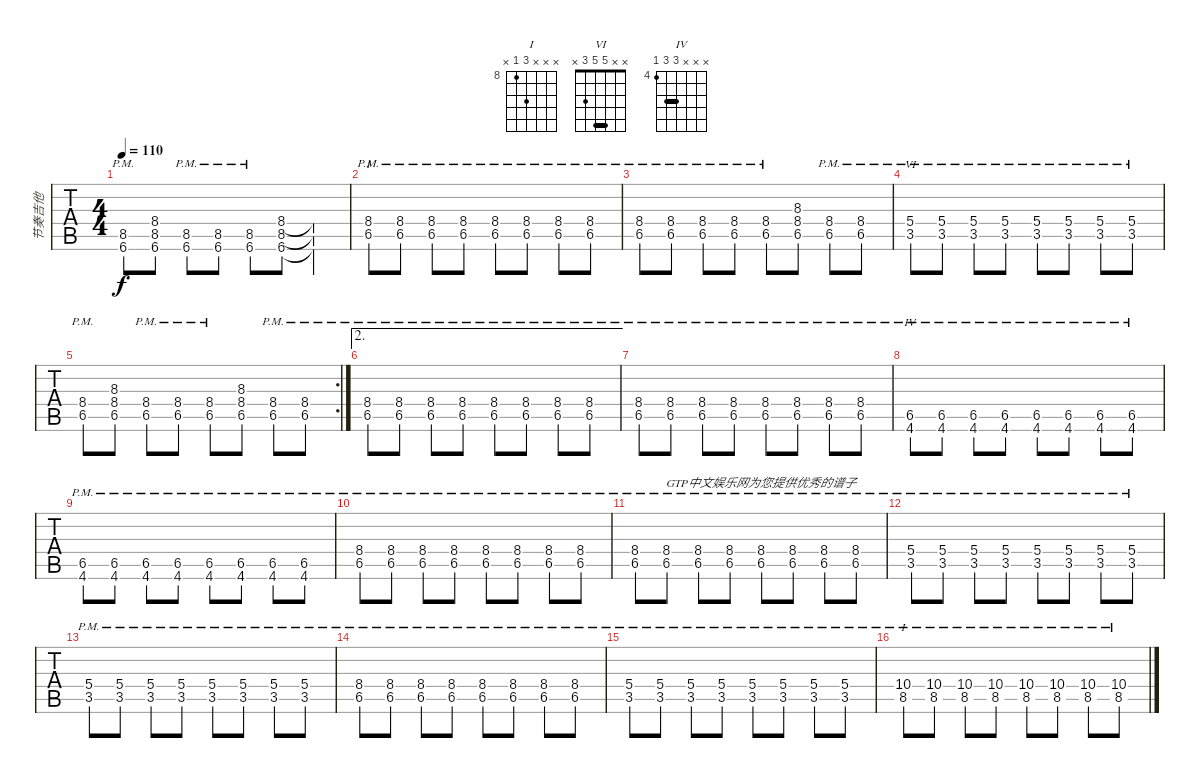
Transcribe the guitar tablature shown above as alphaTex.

\track ("节奏吉他" "节奏吉他") {instrument distortionguitar}
\staff {tabs}
\tuning (E4 B3 G3 D3 A2 E2) {hide}
\chord ("I" x x 8 8 6 x) {firstfret 6 barre 8}
\chord ("VI" x x 5 5 3 x) {barre 5}
\chord ("IV" x x x 6 6 4) {firstfret 4 barre 6}
\chord ("I" x x x 10 8 x) {firstfret 8}
\ts (4 4)
\tempo 110
\clef g2
\ks c
(8.5{pm} 6.6{pm}).8{dy f} (8.4 8.5 6.6).8 (8.5{pm} 6.6{pm}).8 (8.5{pm} 6.6{pm}).8 (8.5{pm} 6.6{pm}).8 (8.4 8.5 6.6).8 (8.4{t} 8.5{t} 6.6{t}).4 |
(8.4{pm} 6.5{pm}).8{ch "I"} (8.4{pm} 6.5{pm}).8 (8.4{pm} 6.5{pm}).8 (8.4{pm} 6.5{pm}).8 (8.4{pm} 6.5{pm}).8 (8.4{pm} 6.5{pm}).8 (8.4{pm} 6.5{pm}).8 (8.4{pm} 6.5{pm}).8 |
(8.4{pm} 6.5{pm}).8 (8.4{pm} 6.5{pm}).8 (8.4{pm} 6.5{pm}).8 (8.4{pm} 6.5{pm}).8 (8.4{pm} 6.5{pm}).8 (8.3 8.4 6.5).8 (8.4{pm} 6.5{pm}).8 (8.4{pm} 6.5{pm}).8 |
(5.4{pm} 3.5{pm}).8{ch "VI"} (5.4{pm} 3.5{pm}).8 (5.4{pm} 3.5{pm}).8 (5.4{pm} 3.5{pm}).8 (5.4{pm} 3.5{pm}).8 (5.4{pm} 3.5{pm}).8 (5.4{pm} 3.5{pm}).8 (5.4{pm} 3.5{pm}).8 |
\rc 2
(8.4{pm} 6.5{pm}).8 (8.3 8.4 6.5).8 (8.4{pm} 6.5{pm}).8 (8.4{pm} 6.5{pm}).8 (8.4{pm} 6.5{pm}).8 (8.3 8.4 6.5).8 (8.4{pm} 6.5{pm}).8 (8.4{pm} 6.5{pm}).8 |
\ae 2
(8.4{pm} 6.5{pm}).8 (8.4{pm} 6.5{pm}).8 (8.4{pm} 6.5{pm}).8 (8.4{pm} 6.5{pm}).8 (8.4{pm} 6.5{pm}).8 (8.4{pm} 6.5{pm}).8 (8.4{pm} 6.5{pm}).8 (8.4{pm} 6.5{pm}).8 |
(8.4{pm} 6.5{pm}).8 (8.4{pm} 6.5{pm}).8 (8.4{pm} 6.5{pm}).8 (8.4{pm} 6.5{pm}).8 (8.4{pm} 6.5{pm}).8 (8.4{pm} 6.5{pm}).8 (8.4{pm} 6.5{pm}).8 (8.4{pm} 6.5{pm}).8 |
(6.5{pm} 4.6{pm}).8{ch "IV"} (6.5{pm} 4.6{pm}).8 (6.5{pm} 4.6{pm}).8 (6.5{pm} 4.6{pm}).8 (6.5{pm} 4.6{pm}).8 (6.5{pm} 4.6{pm}).8 (6.5{pm} 4.6{pm}).8 (6.5{pm} 4.6{pm}).8 |
(6.5{pm} 4.6{pm}).8 (6.5{pm} 4.6{pm}).8 (6.5{pm} 4.6{pm}).8 (6.5{pm} 4.6{pm}).8 (6.5{pm} 4.6{pm}).8 (6.5{pm} 4.6{pm}).8 (6.5{pm} 4.6{pm}).8 (6.5{pm} 4.6{pm}).8 |
(8.4{pm} 6.5{pm}).8 (8.4{pm} 6.5{pm}).8 (8.4{pm} 6.5{pm}).8 (8.4{pm} 6.5{pm}).8 (8.4{pm} 6.5{pm}).8 (8.4{pm} 6.5{pm}).8 (8.4{pm} 6.5{pm}).8 (8.4{pm} 6.5{pm}).8 |
(8.4{pm} 6.5{pm}).8 (8.4{pm} 6.5{pm}).8{txt "GTP中文娱乐网为您提供优秀的谱子"} (8.4{pm} 6.5{pm}).8 (8.4{pm} 6.5{pm}).8 (8.4{pm} 6.5{pm}).8 (8.4{pm} 6.5{pm}).8 (8.4{pm} 6.5{pm}).8 (8.4{pm} 6.5{pm}).8 |
(5.4{pm} 3.5{pm}).8 (5.4{pm} 3.5{pm}).8 (5.4{pm} 3.5{pm}).8 (5.4{pm} 3.5{pm}).8 (5.4{pm} 3.5{pm}).8 (5.4{pm} 3.5{pm}).8 (5.4{pm} 3.5{pm}).8 (5.4{pm} 3.5{pm}).8 |
(5.4{pm} 3.5{pm}).8 (5.4{pm} 3.5{pm}).8 (5.4{pm} 3.5{pm}).8 (5.4{pm} 3.5{pm}).8 (5.4{pm} 3.5{pm}).8 (5.4{pm} 3.5{pm}).8 (5.4{pm} 3.5{pm}).8 (5.4{pm} 3.5{pm}).8 |
(8.4{pm} 6.5{pm}).8 (8.4{pm} 6.5{pm}).8 (8.4{pm} 6.5{pm}).8 (8.4{pm} 6.5{pm}).8 (8.4{pm} 6.5{pm}).8 (8.4{pm} 6.5{pm}).8 (8.4{pm} 6.5{pm}).8 (8.4{pm} 6.5{pm}).8 |
(5.4{pm} 3.5{pm}).8 (5.4{pm} 3.5{pm}).8 (5.4{pm} 3.5{pm}).8 (5.4{pm} 3.5{pm}).8 (5.4{pm} 3.5{pm}).8 (5.4{pm} 3.5{pm}).8 (5.4{pm} 3.5{pm}).8 (5.4{pm} 3.5{pm}).8 |
(10.4{pm} 8.5{pm}).8{ch "I"} (10.4{pm} 8.5{pm}).8 (10.4{pm} 8.5{pm}).8 (10.4{pm} 8.5{pm}).8 (10.4{pm} 8.5{pm}).8 (10.4{pm} 8.5{pm}).8 (10.4{pm} 8.5{pm}).8 (10.4{pm} 8.5{pm}).8
